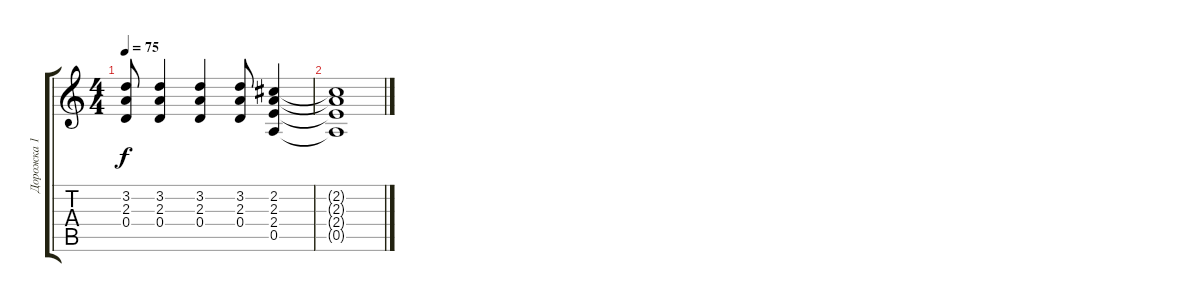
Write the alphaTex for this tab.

\track ("Дорожка 1" "Дорожка 1") {instrument electricguitarjazz}
\staff {score tabs}
\tuning (E4 B3 G3 D3 A2 E2) {hide}
\ts (4 4)
\tempo 75
\clef g2
\ks c
(3.2 2.3 0.4).8{dy f} (3.2 2.3 0.4).4 (3.2 2.3 0.4).4 (3.2 2.3 0.4).8 (2.2 2.3 2.4 0.5).4 |
(2.2{t} 2.3{t} 2.4{t} 0.5{t}).1
